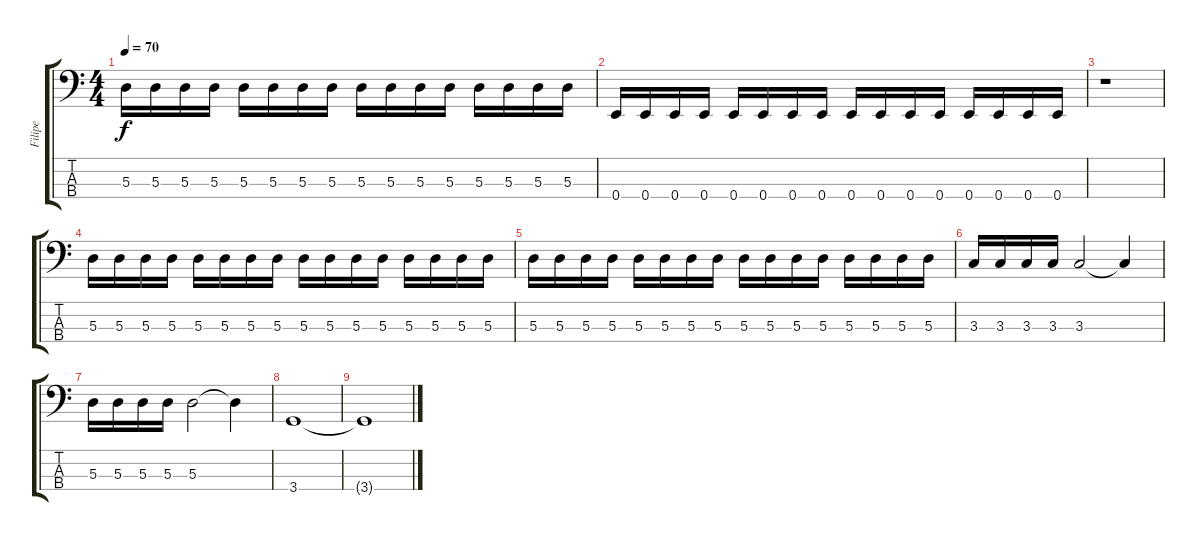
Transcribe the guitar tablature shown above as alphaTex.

\track ("Filipe" "Filipe") {instrument electricbassfinger}
\staff {score tabs}
\tuning (G2 D2 A1 E1) {hide}
\ts (4 4)
\tempo 70
\clef f4
\ks c
5.3.16{dy f} 5.3.16 5.3.16 5.3.16 5.3.16 5.3.16 5.3.16 5.3.16 5.3.16 5.3.16 5.3.16 5.3.16 5.3.16 5.3.16 5.3.16 5.3.16 |
0.4.16 0.4.16 0.4.16 0.4.16 0.4.16 0.4.16 0.4.16 0.4.16 0.4.16 0.4.16 0.4.16 0.4.16 0.4.16 0.4.16 0.4.16 0.4.16 |
r.1 |
5.3.16 5.3.16 5.3.16 5.3.16 5.3.16 5.3.16 5.3.16 5.3.16 5.3.16 5.3.16 5.3.16 5.3.16 5.3.16 5.3.16 5.3.16 5.3.16 |
5.3.16 5.3.16 5.3.16 5.3.16 5.3.16 5.3.16 5.3.16 5.3.16 5.3.16 5.3.16 5.3.16 5.3.16 5.3.16 5.3.16 5.3.16 5.3.16 |
3.3.16 3.3.16 3.3.16 3.3.16 3.3.2 3.3{t}.4 |
5.3.16 5.3.16 5.3.16 5.3.16 5.3.2 5.3{t}.4 |
3.4.1 |
3.4{t}.1
